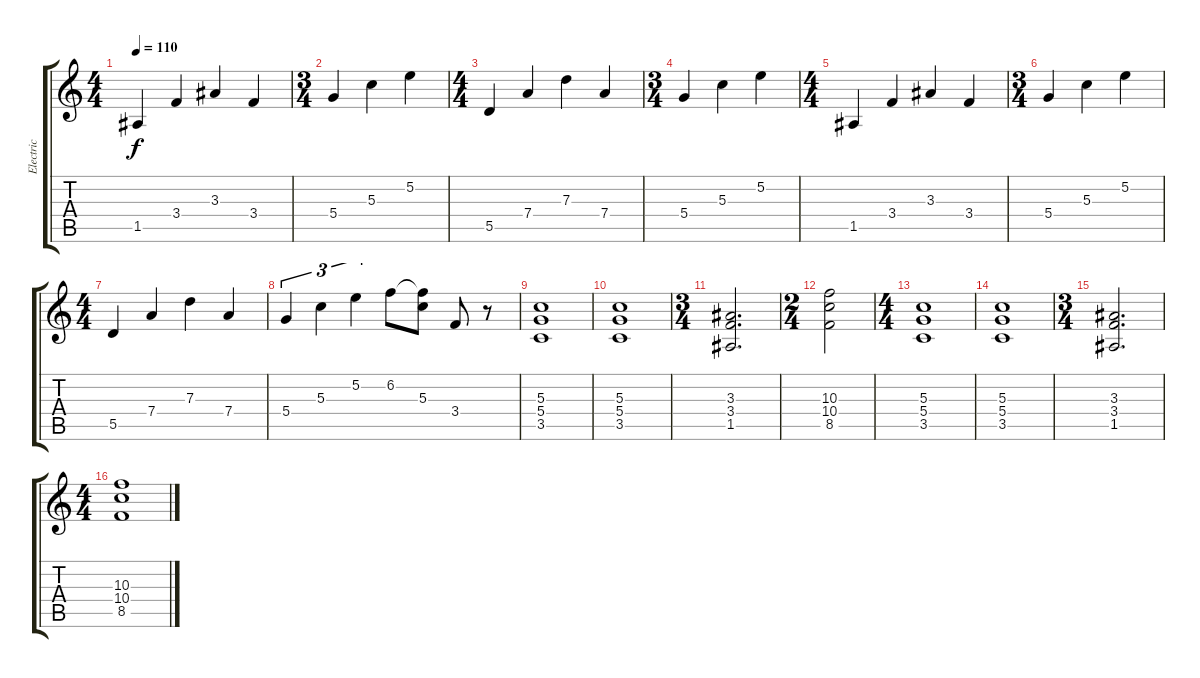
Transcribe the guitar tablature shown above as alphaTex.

\track ("Electric" "Electric") {instrument overdrivenguitar}
\staff {score tabs}
\tuning (E4 B3 G3 D3 A2 E2) {hide}
\ts (4 4)
\tempo 110
\clef g2
\ks c
1.5.4{dy f} 3.4.4 3.3.4 3.4.4 |
\ts (3 4)
5.4.4 5.3.4 5.2.4 |
\ts (4 4)
5.5.4 7.4.4 7.3.4 7.4.4 |
\ts (3 4)
5.4.4 5.3.4 5.2.4 |
\ts (4 4)
1.5.4 3.4.4 3.3.4 3.4.4 |
\ts (3 4)
5.4.4 5.3.4 5.2.4 |
\ts (4 4)
5.5.4 7.4.4 7.3.4 7.4.4 |
5.4.4{tu (3 2)} 5.3.4{tu (3 2)} 5.2.4{tu (3 2)} 6.2.8 (6.2{t} 5.3).8 3.4.8 r.8 |
(5.3 5.4 3.5).1 |
(5.3 5.4 3.5).1 |
\ts (3 4)
(3.3 3.4 1.5).2{d} |
\ts (2 4)
(10.3 10.4 8.5).2 |
\ts (4 4)
(5.3 5.4 3.5).1 |
(5.3 5.4 3.5).1 |
\ts (3 4)
(3.3 3.4 1.5).2{d} |
\ts (4 4)
(10.3 10.4 8.5).1
